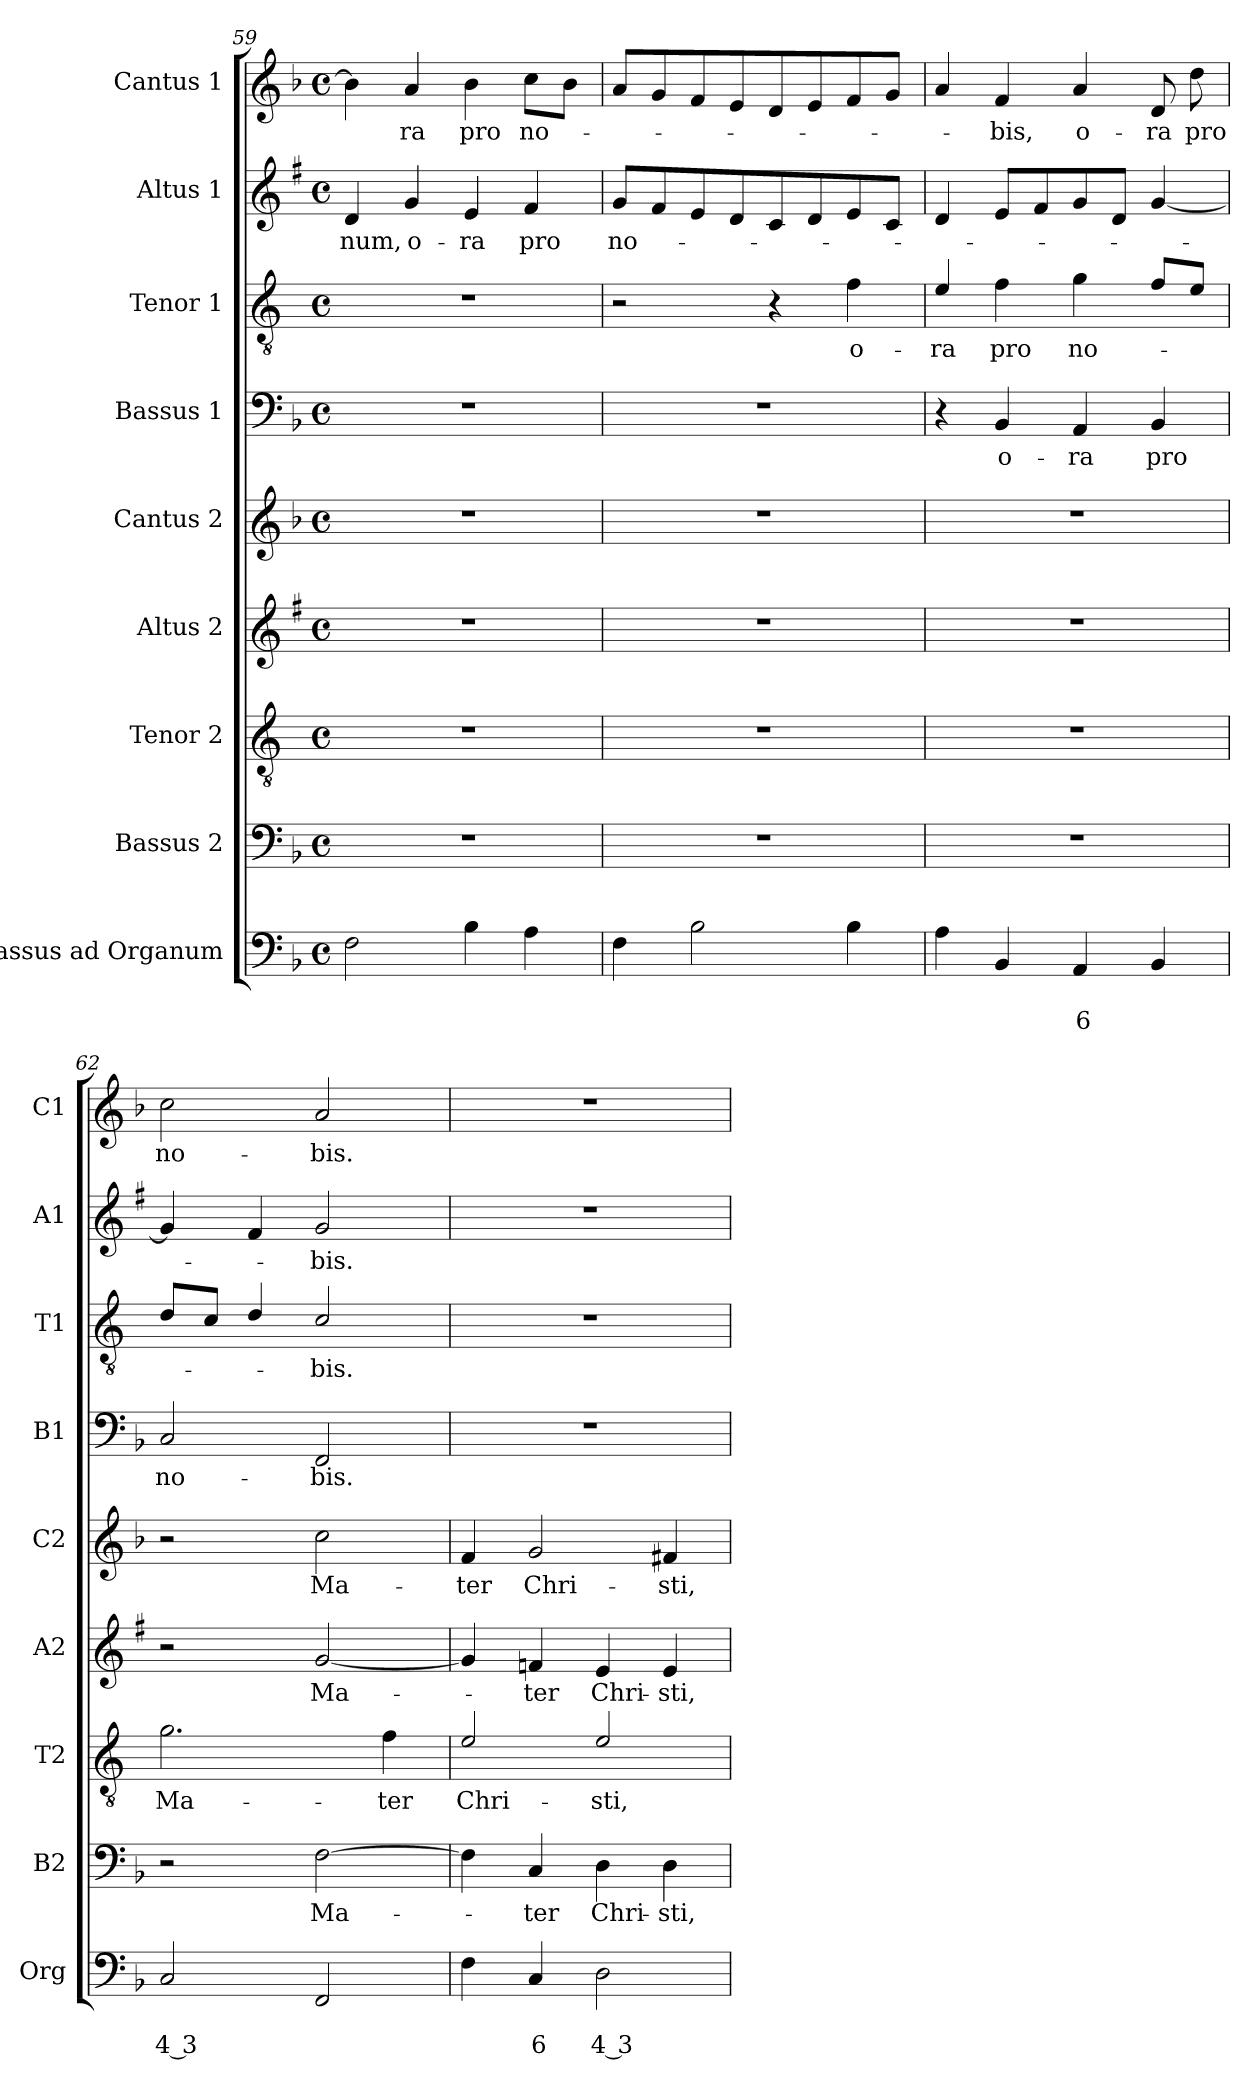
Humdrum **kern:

**kern	**text	**text	**kern	**text	**kern	**text	**kern	**text	**kern	**text	**kern	**text	**kern	**text	**kern	**text	**kern	**text
*part9	*part9	*part9	*part8	*part8	*part7	*part7	*part6	*part6	*part5	*part5	*part4	*part4	*part3	*part3	*part2	*part2	*part1	*part1
*staff9	*staff9	*staff9	*staff8	*staff8	*staff7	*staff7	*staff6	*staff6	*staff5	*staff5	*staff4	*staff4	*staff3	*staff3	*staff2	*staff2	*staff1	*staff1
*I"Bassus ad Organum	*	*	*I"Bassus 2	*	*I"Tenor 2	*	*I"Altus 2	*	*I"Cantus 2	*	*I"Bassus 1	*	*I"Tenor 1	*	*I"Altus 1	*	*I"Cantus 1	*
*I'Org	*	*	*I'B2	*	*I'T2	*	*I'A2	*	*I'C2	*	*I'B1	*	*I'T1	*	*I'A1	*	*I'C1	*
*clefF4	*	*	*clefF4	*	*clefGv2	*	*clefG2	*	*clefG2	*	*clefF4	*	*clefGv2	*	*clefG2	*	*clefG2	*
*	*	*	*	*	*ITrd4c7	*	*ITrd1c2	*	*	*	*	*	*ITrd4c7	*	*ITrd1c2	*	*	*
*k[b-]	*	*	*k[b-]	*	*k[b-]	*	*k[b-]	*	*k[b-]	*	*k[b-]	*	*k[b-]	*	*k[b-]	*	*k[b-]	*
*F:	*	*	*F:	*	*F:	*	*F:	*	*F:	*	*F:	*	*F:	*	*F:	*	*F:	*
*M4/4	*	*	*M4/4	*	*M4/4	*	*M4/4	*	*M4/4	*	*M4/4	*	*M4/4	*	*M4/4	*	*M4/4	*
*met(c)	*	*	*met(c)	*	*met(c)	*	*met(c)	*	*met(c)	*	*met(c)	*	*met(c)	*	*met(c)	*	*met(c)	*
=59	=59	=59	=59	=59	=59	=59	=59	=59	=59	=59	=59	=59	=59	=59	=59	=59	=59	=59
!	!	!	!	!	!	!	!	!	!	!	!	!	!	!	!	!LO:LY:b	!	!
2F\	.	.	1r	.	1r	.	1r	.	1r	.	1r	.	1r	.	4c/	-num,	4b-\]	.
!	!	!	!	!	!	!	!	!	!	!	!	!	!	!	!	!LO:LY:b	!	!LO:LY:b
.	.	.	.	.	.	.	.	.	.	.	.	.	.	.	4f/	o-	4a/	-ra
!	!	!	!	!	!	!	!	!	!	!	!	!	!	!	!	!LO:LY:b	!	!LO:LY:b
4B-\	.	.	.	.	.	.	.	.	.	.	.	.	.	.	4d/	-ra	4b-\	pro
!	!	!	!	!	!	!	!	!	!	!	!	!	!	!	!	!LO:LY:b	!	!LO:LY:b
4A\	.	.	.	.	.	.	.	.	.	.	.	.	.	.	4e/	pro	8cc\L	no-
.	.	.	.	.	.	.	.	.	.	.	.	.	.	.	.	.	8b-\J	.
!!LO:LB:g=z
=60	=60	=60	=60	=60	=60	=60	=60	=60	=60	=60	=60	=60	=60	=60	=60	=60	=60	=60
!	!	!	!	!	!	!	!	!	!	!	!	!	!	!	!	!LO:LY:b	!	!
4F\	.	.	1r	.	1r	.	1r	.	1r	.	1r	.	2r	.	8f/L	no-	8a/L	.
.	.	.	.	.	.	.	.	.	.	.	.	.	.	.	8e/	.	8g/	.
2B-\	.	.	.	.	.	.	.	.	.	.	.	.	.	.	8d/	.	8f/	.
.	.	.	.	.	.	.	.	.	.	.	.	.	.	.	8c/	.	8e/	.
.	.	.	.	.	.	.	.	.	.	.	.	.	4r	.	8B-/	.	8d/	.
.	.	.	.	.	.	.	.	.	.	.	.	.	.	.	8c/	.	8e/	.
!	!	!	!	!	!	!	!	!	!	!	!	!	!	!LO:LY:b	!	!	!	!
4B-\	.	.	.	.	.	.	.	.	.	.	.	.	4B-\	o-	8d/	.	8f/	.
.	.	.	.	.	.	.	.	.	.	.	.	.	.	.	8B-/J	.	8g/J	.
=61	=61	=61	=61	=61	=61	=61	=61	=61	=61	=61	=61	=61	=61	=61	=61	=61	=61	=61
!	!	!	!	!	!	!	!	!	!	!	!	!	!	!LO:LY:b	!	!	!	!
4A\	.	.	1r	.	1r	.	1r	.	1r	.	4r	.	4A/	-ra	4c/	.	4a/	.
!	!	!	!	!	!	!	!	!	!	!	!	!LO:LY:b	!	!LO:LY:b	!	!	!	!LO:LY:b
4BB-/	.	.	.	.	.	.	.	.	.	.	4BB-/	o-	4B-\	pro	8d/L	.	4f/	-bis,
.	.	.	.	.	.	.	.	.	.	.	.	.	.	.	8e/	.	.	.
!	!	!LO:LY:b	!	!	!	!	!	!	!	!	!	!LO:LY:b	!	!LO:LY:b	!	!	!	!LO:LY:b
4AA/	.	6	.	.	.	.	.	.	.	.	4AA/	-ra	4c\	no-	8f/	.	4a/	o-
.	.	.	.	.	.	.	.	.	.	.	.	.	.	.	8c/J	.	.	.
!	!	!	!	!	!	!	!	!	!	!	!	!LO:LY:b	!	!	!	!	!	!LO:LY:b
4BB-/	.	.	.	.	.	.	.	.	.	.	4BB-/	pro	8B-/L	.	[4f/	.	8d/	-ra
!	!	!	!	!	!	!	!	!	!	!	!	!	!	!	!	!	!	!LO:LY:b
.	.	.	.	.	.	.	.	.	.	.	.	.	8A/J	.	.	.	8dd\	pro
=62	=62	=62	=62	=62	=62	=62	=62	=62	=62	=62	=62	=62	=62	=62	=62	=62	=62	=62
!	!	!LO:LY:b	!	!	!	!LO:LY:b	!	!	!	!	!	!LO:LY:b	!	!	!	!	!	!LO:LY:b
2C/	.	4 3	2r	.	2.c\	Ma-	2r	.	2r	.	2C/	no-	8G/L	.	4f/]	.	2cc\	no-
.	.	.	.	.	.	.	.	.	.	.	.	.	8F/J	.	.	.	.	.
.	.	.	.	.	.	.	.	.	.	.	.	.	4G/	.	4e/	.	.	.
!	!	!	!	!LO:LY:b	!	!	!	!LO:LY:b	!	!LO:LY:b	!	!LO:LY:b	!	!LO:LY:b	!	!LO:LY:b	!	!LO:LY:b
2FF/	.	.	[2F\	Ma-	.	.	[2f/	Ma-	2cc\	Ma-	2FF/	-bis.	2F/	-bis.	2f/	-bis.	2a/	-bis.
!	!	!	!	!	!	!LO:LY:b	!	!	!	!	!	!	!	!	!	!	!	!
.	.	.	.	.	4B-\	-ter	.	.	.	.	.	.	.	.	.	.	.	.
=63	=63	=63	=63	=63	=63	=63	=63	=63	=63	=63	=63	=63	=63	=63	=63	=63	=63	=63
!	!	!	!	!	!	!LO:LY:b	!	!	!	!LO:LY:b	!	!	!	!	!	!	!	!
4F\	.	.	4F\]	.	2A/	Chri-	4f/]	.	4f/	-ter	1r	.	1r	.	1r	.	1r	.
!	!	!LO:LY:b	!	!LO:LY:b	!	!	!	!LO:LY:b	!	!LO:LY:b	!	!	!	!	!	!	!	!
4C/	.	6	4C/	-ter	.	.	4e-X/	-ter	2g/	Chri-	.	.	.	.	.	.	.	.
!	!	!LO:LY:b	!	!LO:LY:b	!	!LO:LY:b	!	!LO:LY:b	!	!	!	!	!	!	!	!	!	!
2D\	.	4 3	4D\	Chri-	2A/	-sti,	4d/	Chri-	.	.	.	.	.	.	.	.	.	.
!	!	!	!	!LO:LY:b	!	!	!	!LO:LY:b	!	!LO:LY:b	!	!	!	!	!	!	!	!
.	.	.	4D\	-sti,	.	.	4d/	-sti,	4f#X/	-sti,	.	.	.	.	.	.	.	.
=	=	=	=	=	=	=	=	=	=	=	=	=	=	=	=	=	=	=
*-	*-	*-	*-	*-	*-	*-	*-	*-	*-	*-	*-	*-	*-	*-	*-	*-	*-	*-
